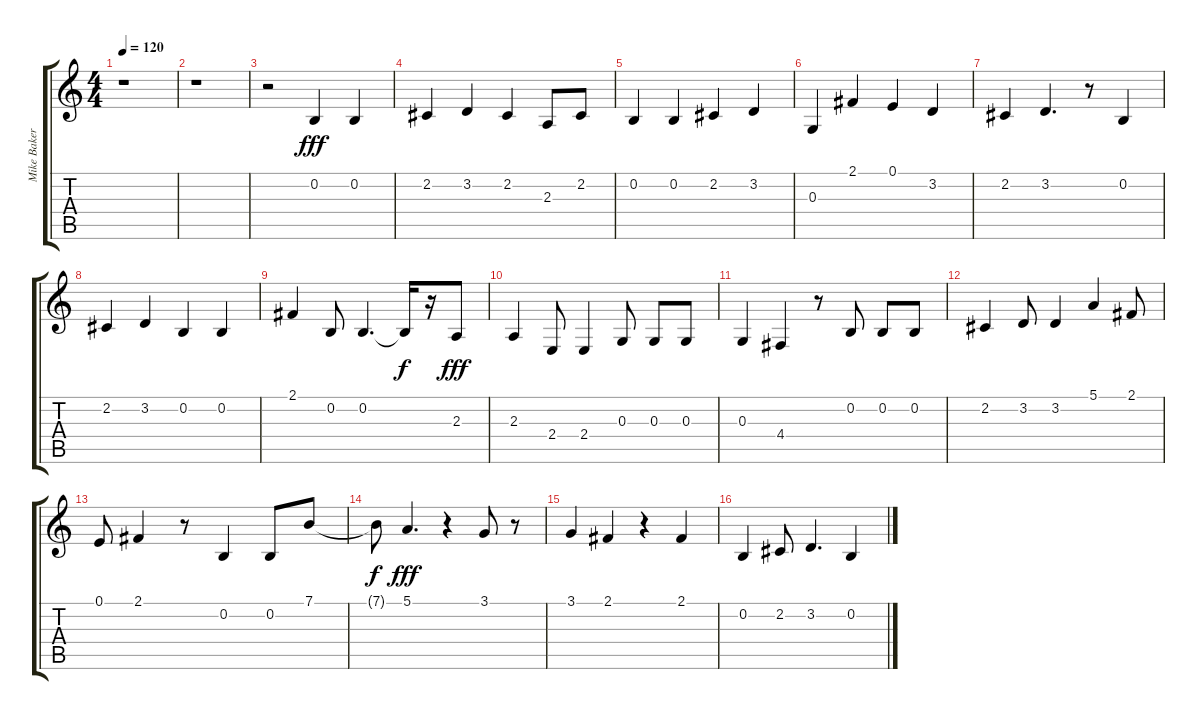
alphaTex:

\track ("Mike Baker" "Mike Baker") {instrument tenorsax}
\staff {score tabs}
\tuning (E4 B3 G3 D3 A2 E2) {hide}
\ts (4 4)
\tempo 120
\clef g2
\ks c
r.1{dy fff} |
r.1 |
r.2 0.2.4 0.2.4 |
2.2.4 3.2.4 2.2.4 2.3.8 2.2.8 |
0.2.4 0.2.4 2.2.4 3.2.4 |
0.3.4 2.1.4 0.1.4 3.2.4 |
2.2.4 3.2.4{d} r.8 0.2.4 |
2.2.4 3.2.4 0.2.4{balance 6} 0.2.4 |
2.1.4 0.2.8 0.2.4{d} 0.2{t}.16{dy f} r.16 2.3.8{dy fff} |
2.3.4 2.4.8 2.4.4 0.3.8 0.3.8 0.3.8 |
0.3.4 4.4.4 r.8 0.2.8{balance 11} 0.2.8 0.2.8 |
2.2.4 3.2.8 3.2.4 5.1.4 2.1.8 |
0.1.8 2.1.4 r.8 0.2.4 0.2.8 7.1.8 |
7.1{t}.8{dy f} 5.1.4{d dy fff} r.4 3.1.8 r.8 |
3.1.4 2.1.4 r.4 2.1.4 |
0.2.4 2.2.8 3.2.4{d} 0.2.4
